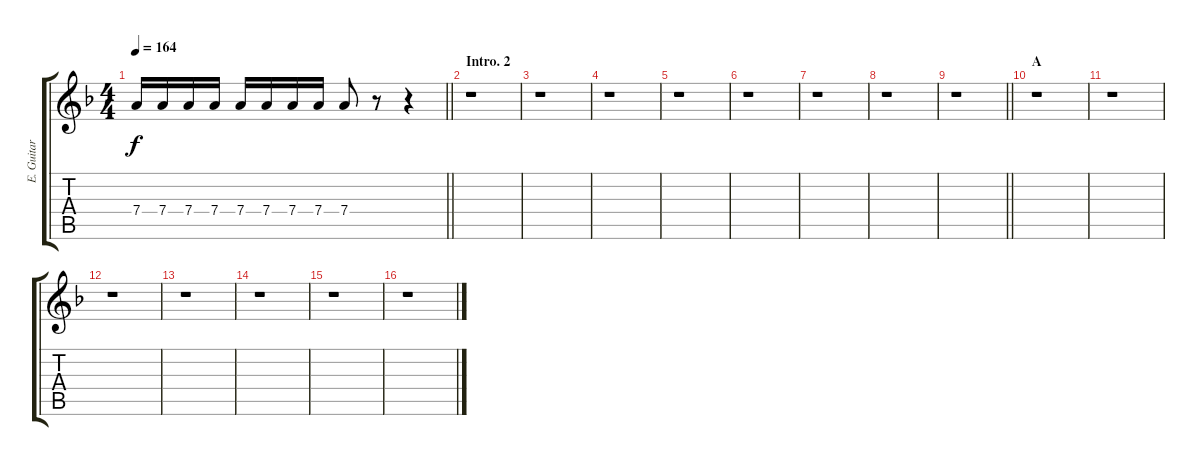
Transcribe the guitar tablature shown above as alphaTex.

\track ("E. Guitar III" "E. Guitar ") {instrument overdrivenguitar}
\staff {score tabs}
\tuning (E4 B3 G3 D3 A2 E2) {hide}
\ts (4 4)
\tempo 164
\clef g2
\barLineRight lightlight
\ks f
7.4.16{dy f} 7.4.16 7.4.16 7.4.16 7.4.16 7.4.16 7.4.16 7.4.16 7.4.8 r.8 r.4 |
\section ("" "Intro. 2")
r.1 |
r.1 |
r.1 |
r.1 |
r.1 |
r.1 |
r.1 |
\barLineRight lightlight
r.1 |
\section ("" "A")
r.1 |
r.1 |
r.1 |
r.1 |
r.1 |
r.1 |
r.1
